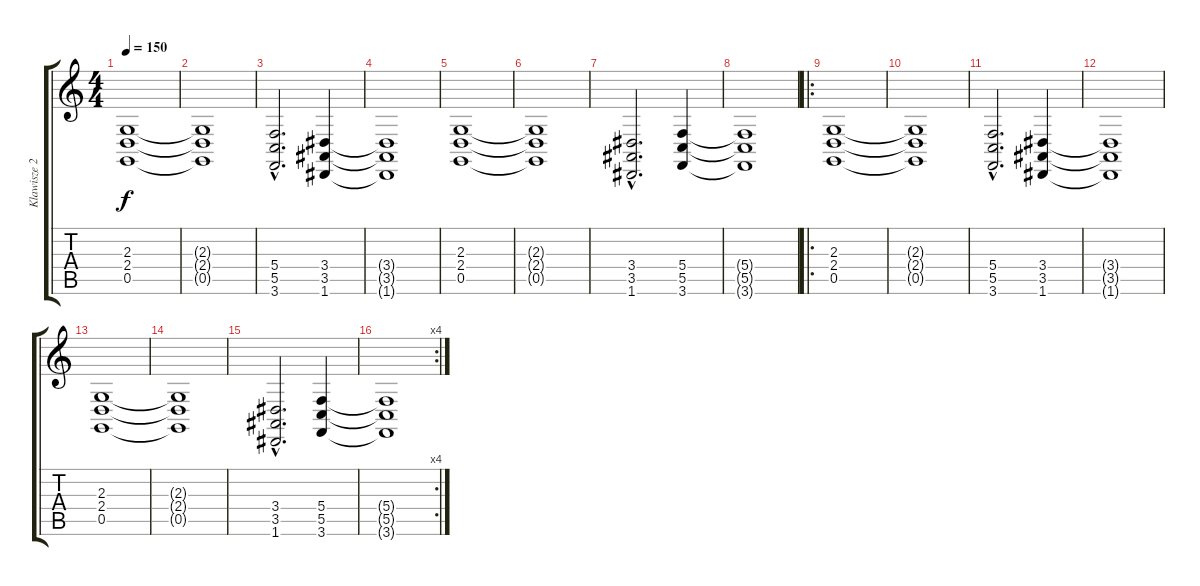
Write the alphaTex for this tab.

\track ("Klawisze 2" "Klawisze 2") {instrument stringensemble2}
\staff {score tabs}
\tuning (D4 A3 F3 C3 G2 D2) {hide}
\ts (4 4)
\tempo 150
\clef g2
\ks c
(2.3 2.4 0.5).1{dy f instrument stringensemble2} |
(2.3{t} 2.4{t} 0.5{t}).1 |
(5.4{hac} 5.5{hac} 3.6{hac}).2{d} (3.4 3.5 1.6).4 |
(3.4{t} 3.5{t} 1.6{t}).1 |
(2.3 2.4 0.5).1 |
(2.3{t} 2.4{t} 0.5{t}).1 |
(3.4{hac} 3.5{hac} 1.6{hac}).2{d} (5.4 5.5 3.6).4 |
(5.4{t} 5.5{t} 3.6{t}).1 |
\ro
(2.3 2.4 0.5).1 |
(2.3{t} 2.4{t} 0.5{t}).1 |
(5.4{hac} 5.5{hac} 3.6{hac}).2{d} (3.4 3.5 1.6).4 |
(3.4{t} 3.5{t} 1.6{t}).1 |
(2.3 2.4 0.5).1 |
(2.3{t} 2.4{t} 0.5{t}).1 |
(3.4{hac} 3.5{hac} 1.6{hac}).2{d} (5.4 5.5 3.6).4 |
\rc 4
(5.4{t} 5.5{t} 3.6{t}).1
